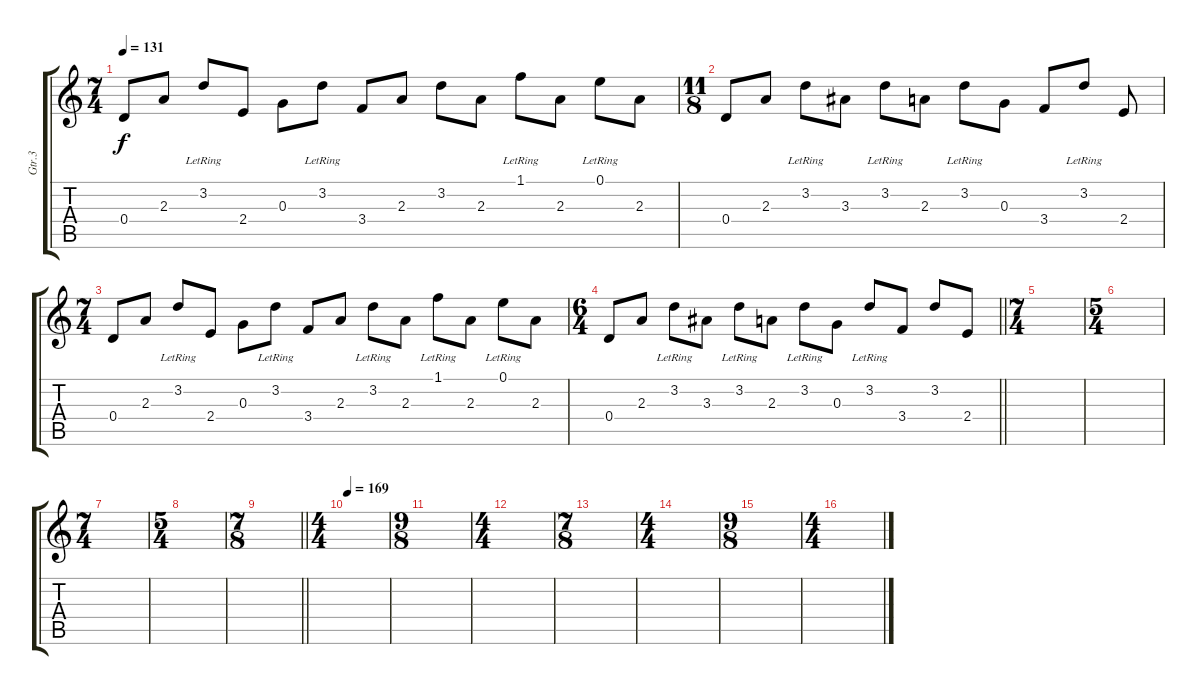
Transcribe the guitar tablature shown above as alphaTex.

\track ("Gtr.3" "Gtr.3") {instrument electricguitarclean}
\staff {score tabs}
\tuning (E4 B3 G3 D3 A2 E2) {hide}
\ts (7 4)
\tempo 131
\clef g2
\ks c
0.4.8{dy f} 2.3.8 3.2{lr}.8 2.4.8 0.3.8 3.2{lr}.8 3.4.8 2.3.8 3.2.8 2.3.8 1.1{lr}.8 2.3.8 0.1{lr}.8 2.3.8 |
\ts (11 8)
0.4.8 2.3.8 3.2{lr}.8 3.3.8 3.2{lr}.8 2.3.8 3.2{lr}.8 0.3.8 3.4.8 3.2{lr}.8 2.4.8 |
\ts (7 4)
0.4.8 2.3.8 3.2{lr}.8 2.4.8 0.3.8 3.2{lr}.8 3.4.8 2.3.8 3.2{lr}.8 2.3.8 1.1{lr}.8 2.3.8 0.1{lr}.8 2.3.8 |
\ts (6 4)
\barLineRight lightlight
0.4.8 2.3.8 3.2{lr}.8 3.3.8 3.2{lr}.8 2.3.8 3.2{lr}.8 0.3.8 3.2{lr}.8 3.4.8 3.2.8 2.4.8 |
\ts (7 4)
|
\ts (5 4)
|
\ts (7 4)
|
\ts (5 4)
|
\ts (7 8)
\barLineRight lightlight
|
\ts (4 4)
\tempo 169
|
\ts (9 8)
|
\ts (4 4)
|
\ts (7 8)
|
\ts (4 4)
|
\ts (9 8)
|
\ts (4 4)
